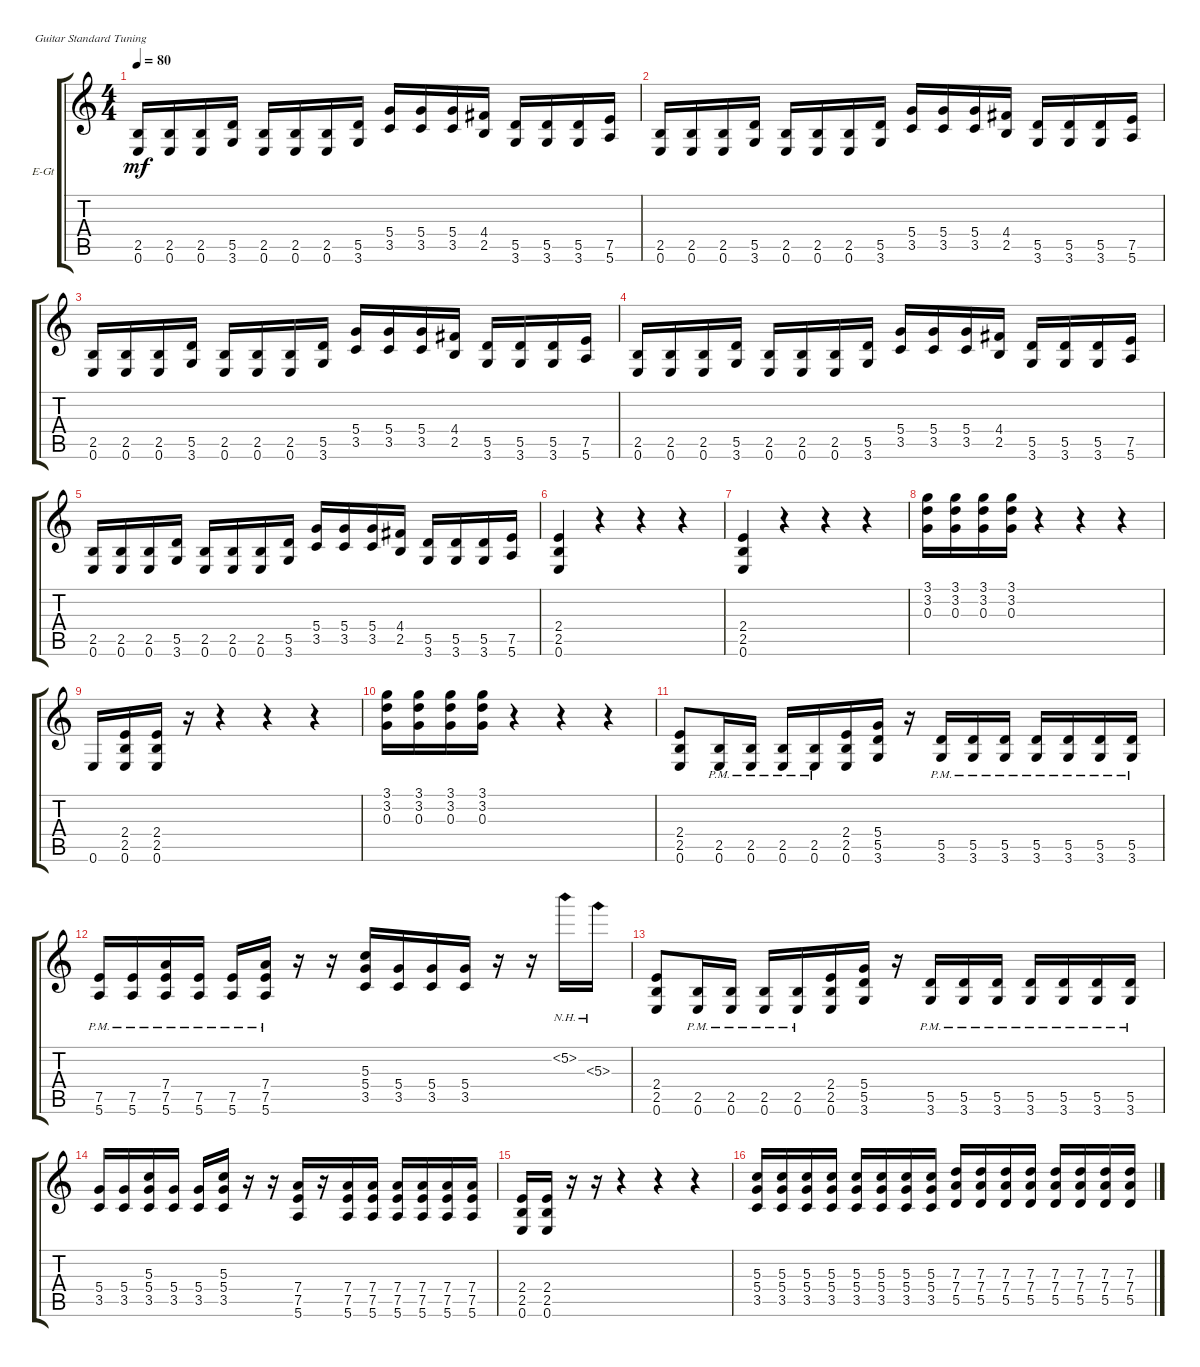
\defaultSystemsLayout 4
\bracketExtendMode groupsimilarinstruments
\firstSystemTrackNameOrientation horizontal
\otherSystemsTrackNameOrientation horizontal
\track ("Rythym Guitar" "E-Gt") {instrument distortionguitar}
\staff {score tabs}
\tuning (E4 B3 G3 D3 A2 E2)
\ts (4 4)
\tempo 80
\clef g2
\scale
0.535576
\ks c
(0.6 2.5).16{dy mf instrument distortionguitar} (0.6 2.5).16 (0.6 2.5).16 (3.6 5.5).16 (0.6 2.5).16 (0.6 2.5).16 (0.6 2.5).16 (3.6 5.5).16 (3.5 5.4).16 (3.5 5.4).16 (3.5 5.4).16 (2.5 4.4).16 (3.6 5.5).16 (3.6 5.5).16 (3.6 5.5).16 (5.6 7.5).16 |
\scale
0.464424 (0.6 2.5).16 (0.6 2.5).16 (0.6 2.5).16 (3.6 5.5).16 (0.6 2.5).16 (0.6 2.5).16 (0.6 2.5).16 (3.6 5.5).16 (3.5 5.4).16 (3.5 5.4).16 (3.5 5.4).16 (2.5 4.4).16 (3.6 5.5).16 (3.6 5.5).16 (3.6 5.5).16 (5.6 7.5).16 |
\scale
0.5 (0.6 2.5).16 (0.6 2.5).16 (0.6 2.5).16 (3.6 5.5).16 (0.6 2.5).16 (0.6 2.5).16 (0.6 2.5).16 (3.6 5.5).16 (3.5 5.4).16 (3.5 5.4).16 (3.5 5.4).16 (2.5 4.4).16 (3.6 5.5).16 (3.6 5.5).16 (3.6 5.5).16 (5.6 7.5).16 |
\scale
0.5 (0.6 2.5).16 (0.6 2.5).16 (0.6 2.5).16 (3.6 5.5).16 (0.6 2.5).16 (0.6 2.5).16 (0.6 2.5).16 (3.6 5.5).16 (3.5 5.4).16 (3.5 5.4).16 (3.5 5.4).16 (2.5 4.4).16 (3.6 5.5).16 (3.6 5.5).16 (3.6 5.5).16 (5.6 7.5).16 |
(0.6 2.5).16 (0.6 2.5).16 (0.6 2.5).16 (3.6 5.5).16 (0.6 2.5).16 (0.6 2.5).16 (0.6 2.5).16 (3.6 5.5).16 (3.5 5.4).16 (3.5 5.4).16 (3.5 5.4).16 (2.5 4.4).16 (3.6 5.5).16 (3.6 5.5).16 (3.6 5.5).16 (5.6 7.5).16 |
(0.6 2.5 2.4).4 r.4 r.4 r.4 |
(0.6 2.5 2.4).4 r.4 r.4 r.4 |
(0.3 3.2 3.1).16 (0.3 3.2 3.1).16 (0.3 3.2 3.1).16 (0.3 3.2 3.1).16 r.4 r.4 r.4 |
0.6.16 (0.6 2.5 2.4).16 (0.6 2.5 2.4).16 r.16 r.4 r.4 r.4 |
(0.3 3.2 3.1).16 (0.3 3.2 3.1).16 (0.3 3.2 3.1).16 (0.3 3.2 3.1).16 r.4 r.4 r.4 |
(0.6 2.5 2.4).8 (0.6{pm} 2.5{pm}).16 (2.5{pm} 0.6{pm}).16 (2.5{pm} 0.6{pm}).16 (0.6{pm} 2.5{pm}).16 (0.6 2.5 2.4).16 (3.6 5.5 5.4).16 r.16 (3.6{pm} 5.5{pm}).16 (3.6{pm} 5.5{pm}).16 (3.6{pm} 5.5{pm}).16 (3.6{pm} 5.5{pm}).16 (3.6{pm} 5.5{pm}).16 (3.6{pm} 5.5{pm}).16 (3.6{pm} 5.5{pm}).16 |
(7.5{pm} 5.6{pm}).16 (5.6{pm} 7.5{pm}).16 (5.6{pm} 7.5{pm} 7.4{pm}).16 (5.6{pm} 7.5{pm}).16 (5.6{pm} 7.5{pm}).16 (5.6{pm} 7.5{pm} 7.4{pm}).16 r.16 r.16 (3.5 5.4 5.3).16 (3.5 5.4).16 (3.5 5.4).16 (3.5 5.4).16 r.16 r.16 5.2{nh}.16 5.3{nh}.16 |
(0.6 2.5 2.4).8 (0.6{pm} 2.5{pm}).16 (2.5{pm} 0.6{pm}).16 (2.5{pm} 0.6{pm}).16 (0.6{pm} 2.5{pm}).16 (0.6 2.5 2.4).16 (3.6 5.5 5.4).16 r.16 (3.6{pm} 5.5{pm}).16 (3.6{pm} 5.5{pm}).16 (3.6{pm} 5.5{pm}).16 (3.6{pm} 5.5{pm}).16 (3.6{pm} 5.5{pm}).16 (3.6{pm} 5.5{pm}).16 (3.6{pm} 5.5{pm}).16 |
(3.5 5.4).16 (3.5 5.4).16 (3.5 5.4 5.3).16 (3.5 5.4).16 (3.5 5.4).16 (3.5 5.4 5.3).16 r.16 r.16 (5.6 7.5 7.4).16 r.16 (5.6 7.5 7.4).16 (5.6 7.5 7.4).16 (5.6 7.5 7.4).16 (5.6 7.5 7.4).16 (5.6 7.5 7.4).16 (5.6 7.5 7.4).16 |
(0.6 2.5 2.4).16 (2.4 2.5 0.6).16 r.16 r.16 r.4 r.4 r.4 |
(3.5 5.4 5.3).16 (3.5 5.4 5.3).16 (3.5 5.4 5.3).16 (3.5 5.4 5.3).16 (3.5 5.4 5.3).16 (3.5 5.4 5.3).16 (3.5 5.4 5.3).16 (3.5 5.4 5.3).16 (5.5 7.4 7.3).16 (5.5 7.4 7.3).16 (5.5 7.4 7.3).16 (5.5 7.4 7.3).16 (5.5 7.4 7.3).16 (5.5 7.4 7.3).16 (5.5 7.4 7.3).16 (5.5 7.4 7.3).16
